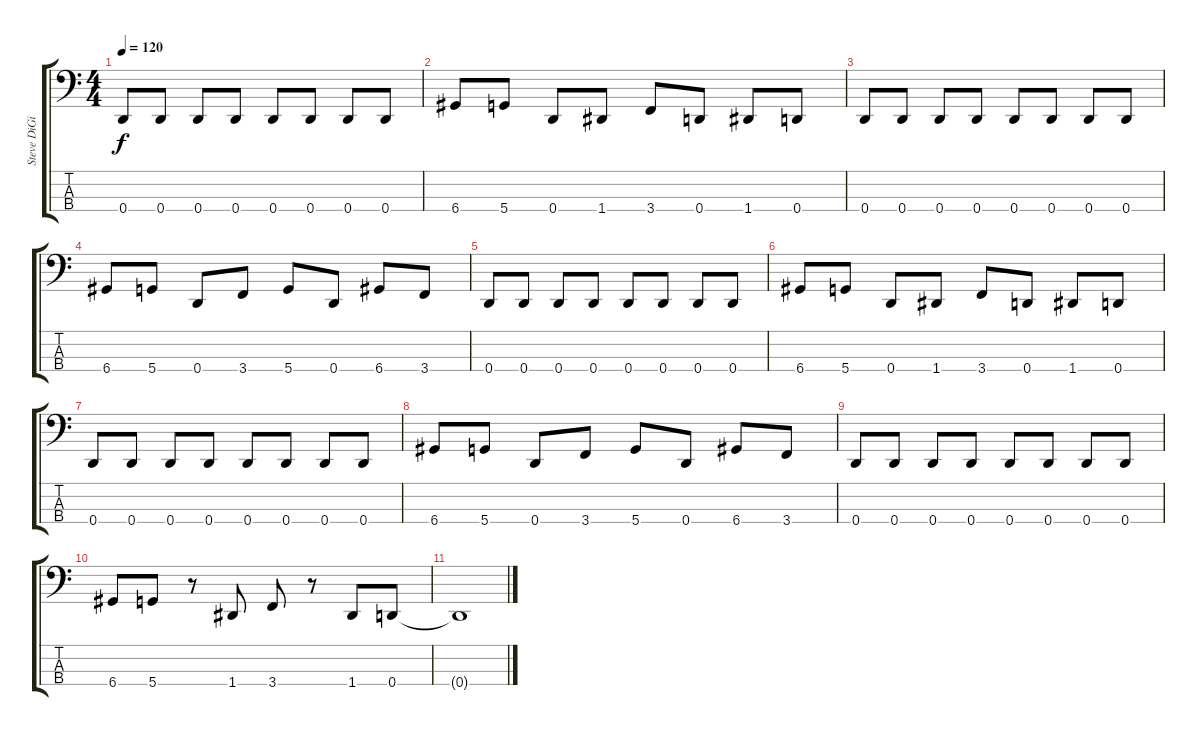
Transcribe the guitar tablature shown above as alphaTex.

\track ("Steve DiGiorgio - Bass" "Steve DiGi") {instrument fretlessbass}
\staff {score tabs}
\tuning (F2 C2 G1 D1) {hide}
\ts (4 4)
\tempo 120
\clef f4
\ks c
0.4.8{dy f} 0.4.8 0.4.8 0.4.8 0.4.8 0.4.8 0.4.8 0.4.8 |
6.4.8 5.4.8 0.4.8 1.4.8 3.4.8 0.4.8 1.4.8 0.4.8 |
0.4.8 0.4.8 0.4.8 0.4.8 0.4.8 0.4.8 0.4.8 0.4.8 |
6.4.8 5.4.8 0.4.8 3.4.8 5.4.8 0.4.8 6.4.8 3.4.8 |
0.4.8 0.4.8 0.4.8 0.4.8 0.4.8 0.4.8 0.4.8 0.4.8 |
6.4.8 5.4.8 0.4.8 1.4.8 3.4.8 0.4.8 1.4.8 0.4.8 |
0.4.8 0.4.8 0.4.8 0.4.8 0.4.8 0.4.8 0.4.8 0.4.8 |
6.4.8 5.4.8 0.4.8 3.4.8 5.4.8 0.4.8 6.4.8 3.4.8 |
0.4.8 0.4.8 0.4.8 0.4.8 0.4.8 0.4.8 0.4.8 0.4.8 |
6.4.8 5.4.8 r.8 1.4.8 3.4.8 r.8 1.4.8 0.4.8 |
0.4{t}.1
